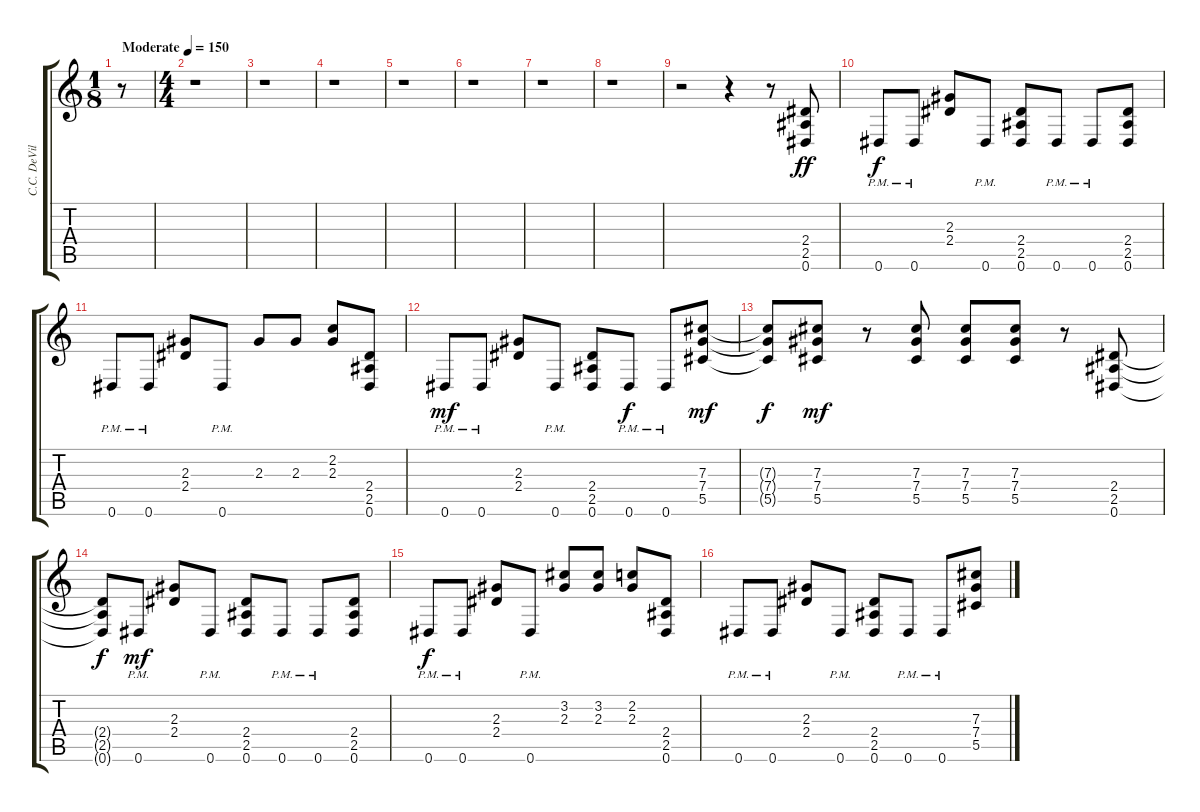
\track ("C.C. DeVille - Rhytm I" "C.C. DeVil") {instrument distortionguitar}
\staff {score tabs}
\tuning (Eb4 Bb3 Gb3 Db3 Ab2 Eb2) {hide}
\ts (1 8)
\tempo (150 "Moderate")
\clef g2
\ks c
r.8{dy ff instrument distortionguitar} |
\ts (4 4)
r.1 |
r.1 |
r.1 |
r.1 |
r.1 |
r.1 |
r.1 |
r.2 r.4 r.8 (2.4 2.5 0.6).8 |
0.6{pm}.8{dy f} 0.6{pm}.8 (2.3 2.4).8 0.6{pm}.8 (2.4 2.5 0.6).8 0.6{pm}.8 0.6{pm}.8 (2.4 2.5 0.6).8 |
0.6{pm}.8 0.6{pm}.8 (2.3 2.4).8 0.6{pm}.8 2.3.8 2.3.8 (2.2 2.3).8 (2.4 2.5 0.6).8 |
0.6{pm}.8{dy mf} 0.6{pm}.8 (2.3 2.4).8 0.6{pm}.8 (2.4 2.5 0.6).8 0.6{pm}.8{dy f} 0.6{pm}.8 (7.3 7.4 5.5).8{dy mf} |
(7.3{t} 7.4{t} 5.5{t}).8{dy f} (7.3 7.4 5.5).8{dy mf} r.8 (7.3 7.4 5.5).8 (7.3 7.4 5.5).8 (7.3 7.4 5.5).8 r.8 (2.4 2.5 0.6).8 |
(2.4{t} 2.5{t} 0.6{t}).8{dy f} 0.6{pm}.8{dy mf} (2.3 2.4).8 0.6{pm}.8 (2.4 2.5 0.6).8 0.6{pm}.8 0.6{pm}.8 (2.4 2.5 0.6).8 |
0.6{pm}.8{dy f} 0.6{pm}.8 (2.3 2.4).8 0.6{pm}.8 (3.2 2.3).8 (3.2 2.3).8 (2.2 2.3).8 (2.4 2.5 0.6).8 |
0.6{pm}.8 0.6{pm}.8 (2.3 2.4).8 0.6{pm}.8 (2.4 2.5 0.6).8 0.6{pm}.8 0.6{pm}.8 (7.3 7.4 5.5).8
